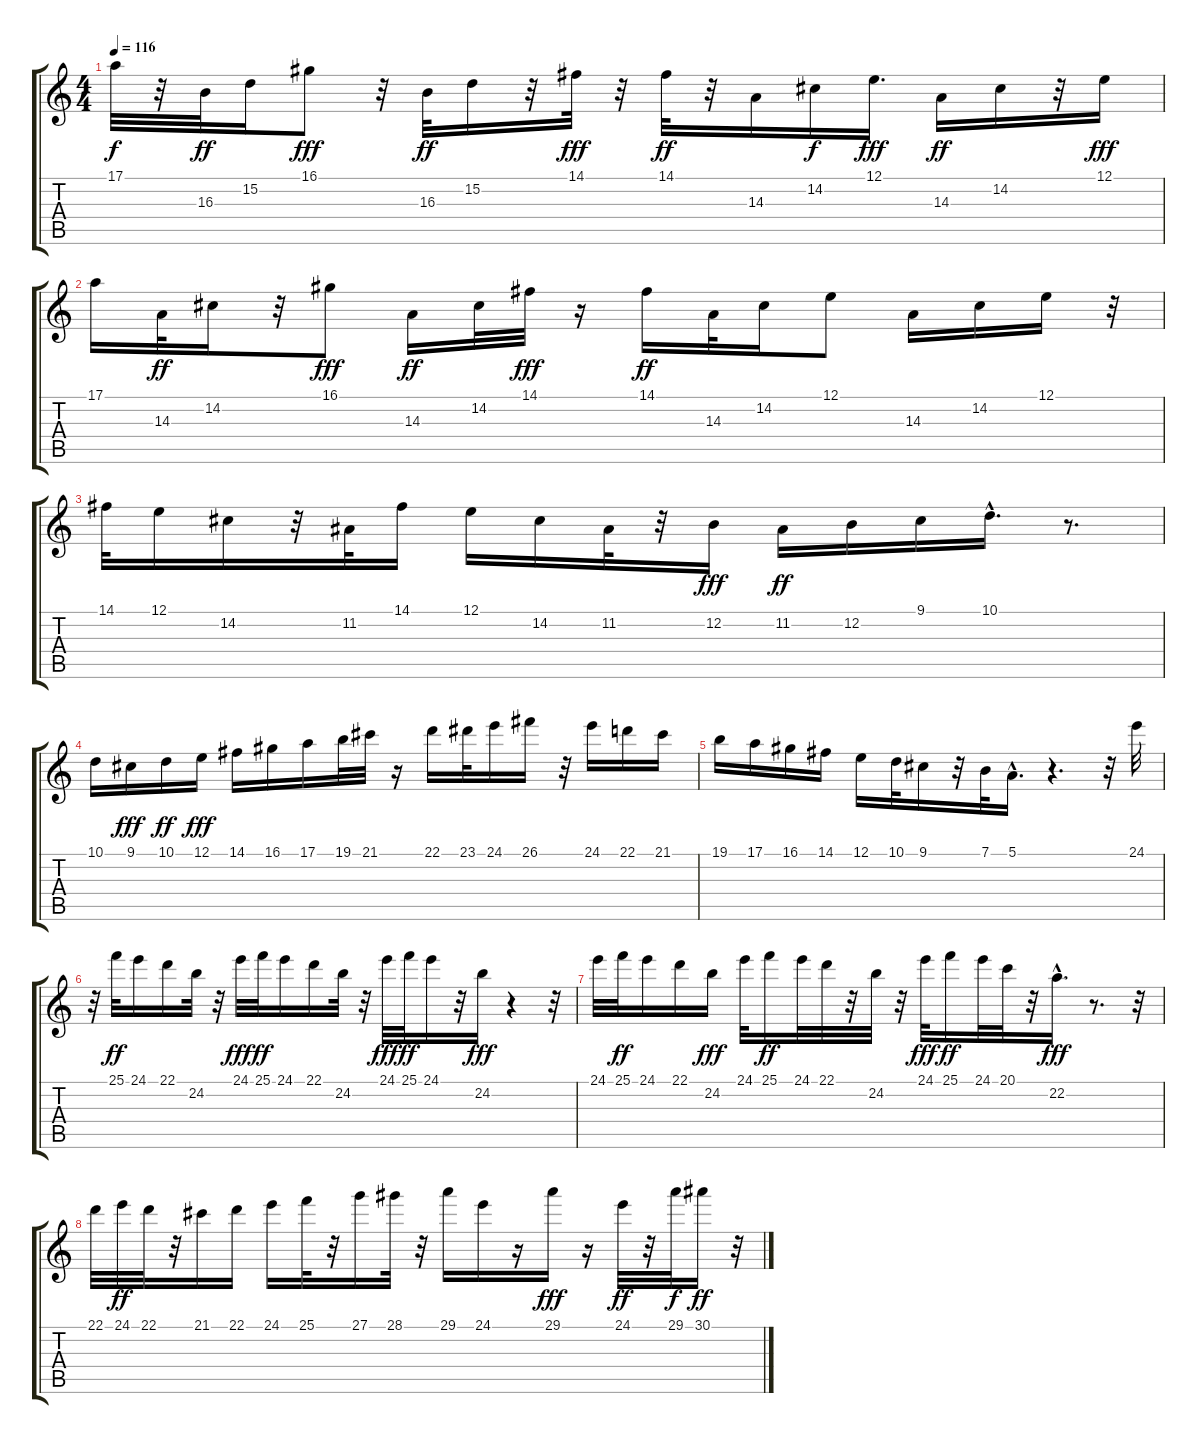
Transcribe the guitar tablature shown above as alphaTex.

\track "" {instrument flute}
\staff {score tabs}
\tuning (E4 B3 G3 D3 A2 E2) {hide}
\ts (4 4)
\tempo 116
\clef g2
\ks c
17.1{t}.32{dy f} r.32 16.3.32{dy ff} 15.2.16 16.1.8{dy fff} r.32 16.3.32{dy ff} 15.2.16 r.32 14.1.32{dy fff} r.32 14.1.32{dy ff} r.32 14.3.16 14.2.16{dy f} 12.1.16{d dy fff} 14.3.16{dy ff} 14.2.16 r.32 12.1.16{dy fff} |
17.1.16 14.3.32{dy ff} 14.2.16 r.32 16.1.8{dy fff} 14.3.16{dy ff} 14.2.32 14.1.32{dy fff} r.16 14.1.16{dy ff} 14.3.32 14.2.16 12.1.8 14.3.16 14.2.16 12.1.16 r.32 |
14.1.32 12.1.16 14.2.16 r.32 11.2.32 14.1.16 12.1.16 14.2.16 11.2.32 r.32 12.2.16{dy fff} 11.2.16{dy ff} 12.2.16 9.1.16 10.1{hac}.16{d} r.8{d} |
10.1.16 9.1.16{dy fff} 10.1.16{dy ff} 12.1.16{dy fff} 14.1.16 16.1.16 17.1.16 19.1.32 21.1.32 r.16 22.1.16 23.1.32 24.1.16 26.1.16 r.32 24.1.16 22.1.16 21.1.16 |
19.1.16 17.1.16 16.1.16 14.1.16 12.1.16 10.1.32 9.1.16 r.32 7.1.32 5.1{hac}.16{d} r.4{d} r.32 24.1.32 |
r.32 25.1.32{dy ff} 24.1.16 22.1.16 24.2.32 r.32 24.1.32{dy fff} 25.1.32{dy ff} 24.1.16 22.1.16 24.2.32 r.32 24.1.32{dy fff} 25.1.32{dy ff} 24.1.16 r.32 24.2.16{dy fff} r.4 r.32 |
24.1.32 25.1.32{dy ff} 24.1.16 22.1.16 24.2.16{dy fff} 24.1.32 25.1.16{dy ff} 24.1.32 22.1.32 r.32 24.2.32 r.32 24.1.32{dy fff} 25.1.16{dy ff} 24.1.32 20.1.32 r.32 22.2{hac}.16{d dy fff} r.8{d} r.32 |
22.1.32 24.1.32{dy ff} 22.1.32 r.32 21.1.16 22.1.16 24.1.16 25.1.32 r.32 27.1.16 28.1.32 r.32 29.1.16 24.1.16 r.16 29.1.16{dy fff} r.16 24.1.32{dy ff} r.32 29.1.32{dy f} 30.1.16{dy ff} r.32
